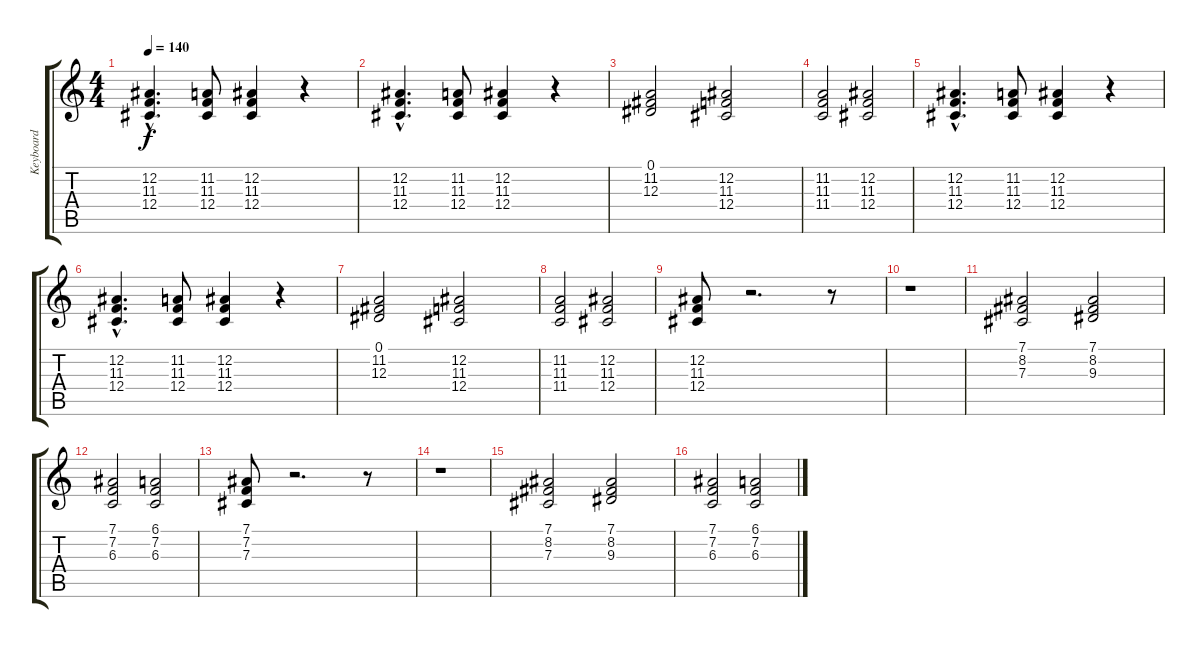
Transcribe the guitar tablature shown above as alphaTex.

\track ("Keyboard" "Keyboard") {instrument pad3polysynth}
\staff {score tabs}
\tuning (Eb4 Bb3 Gb3 Db3 Ab2 Eb2) {hide}
\ts (4 4)
\tempo 140
\clef g2
\ks c
(12.2{hac} 11.3{hac} 12.4{hac}).4{d dy f instrument pad3polysynth} (11.2 11.3 12.4).8 (12.2 11.3 12.4).4 r.4 |
(12.2{hac} 11.3{hac} 12.4{hac}).4{d} (11.2 11.3 12.4).8 (12.2 11.3 12.4).4 r.4 |
(0.1 11.2 12.3).2 (12.2 11.3 12.4).2 |
(11.2 11.3 11.4).2 (12.2 11.3 12.4).2 |
(12.2{hac} 11.3{hac} 12.4{hac}).4{d} (11.2 11.3 12.4).8 (12.2 11.3 12.4).4 r.4 |
(12.2{hac} 11.3{hac} 12.4{hac}).4{d} (11.2 11.3 12.4).8 (12.2 11.3 12.4).4 r.4 |
(0.1 11.2 12.3).2 (12.2 11.3 12.4).2 |
(11.2 11.3 11.4).2 (12.2 11.3 12.4).2 |
(12.2 11.3 12.4).8 r.2{d} r.8 |
r.1 |
(7.1 8.2 7.3).2 (7.1 8.2 9.3).2 |
(7.1 7.2 6.3).2 (6.1 7.2 6.3).2 |
(7.1 7.2 7.3).8 r.2{d} r.8 |
r.1 |
(7.1 8.2 7.3).2 (7.1 8.2 9.3).2 |
(7.1 7.2 6.3).2 (6.1 7.2 6.3).2
